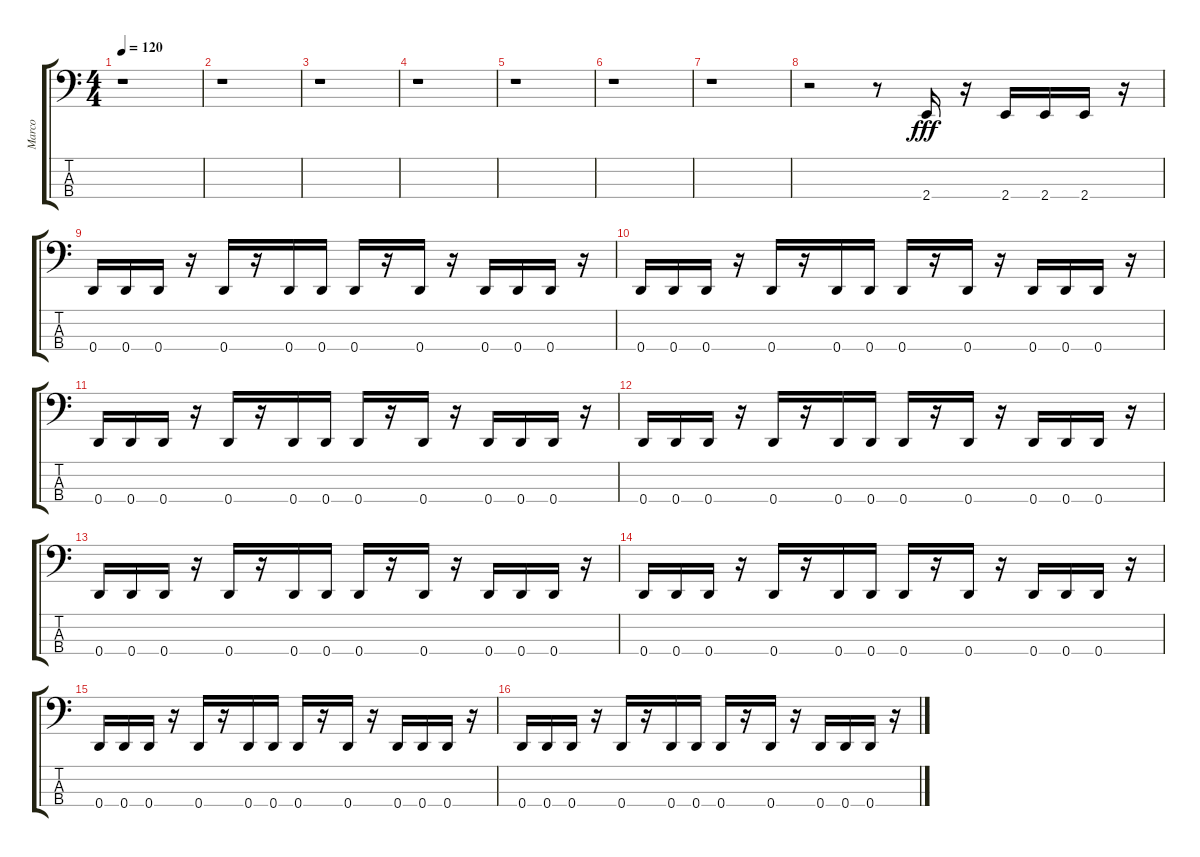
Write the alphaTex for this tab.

\track ("Marco" "Marco") {instrument electricbasspick}
\staff {score tabs}
\tuning (F2 C2 G1 D1) {hide}
\ts (4 4)
\tempo 120
\clef f4
\ks c
r.1{dy fff instrument electricbasspick} |
r.1 |
r.1 |
r.1 |
r.1 |
r.1 |
r.1 |
r.2 r.8 2.4.16 r.16 2.4.16 2.4.16 2.4.16 r.16 |
0.4.16 0.4.16 0.4.16 r.16 0.4.16 r.16 0.4.16 0.4.16 0.4.16 r.16 0.4.16 r.16 0.4.16 0.4.16 0.4.16 r.16 |
0.4.16 0.4.16 0.4.16 r.16 0.4.16 r.16 0.4.16 0.4.16 0.4.16 r.16 0.4.16 r.16 0.4.16 0.4.16 0.4.16 r.16 |
0.4.16 0.4.16 0.4.16 r.16 0.4.16 r.16 0.4.16 0.4.16 0.4.16 r.16 0.4.16 r.16 0.4.16 0.4.16 0.4.16 r.16 |
0.4.16 0.4.16 0.4.16 r.16 0.4.16 r.16 0.4.16 0.4.16 0.4.16 r.16 0.4.16 r.16 0.4.16 0.4.16 0.4.16 r.16 |
0.4.16 0.4.16 0.4.16 r.16 0.4.16 r.16 0.4.16 0.4.16 0.4.16 r.16 0.4.16 r.16 0.4.16 0.4.16 0.4.16 r.16 |
0.4.16 0.4.16 0.4.16 r.16 0.4.16 r.16 0.4.16 0.4.16 0.4.16 r.16 0.4.16 r.16 0.4.16 0.4.16 0.4.16 r.16 |
0.4.16 0.4.16 0.4.16 r.16 0.4.16 r.16 0.4.16 0.4.16 0.4.16 r.16 0.4.16 r.16 0.4.16 0.4.16 0.4.16 r.16 |
0.4.16 0.4.16 0.4.16 r.16 0.4.16 r.16 0.4.16 0.4.16 0.4.16 r.16 0.4.16 r.16 0.4.16 0.4.16 0.4.16 r.16
